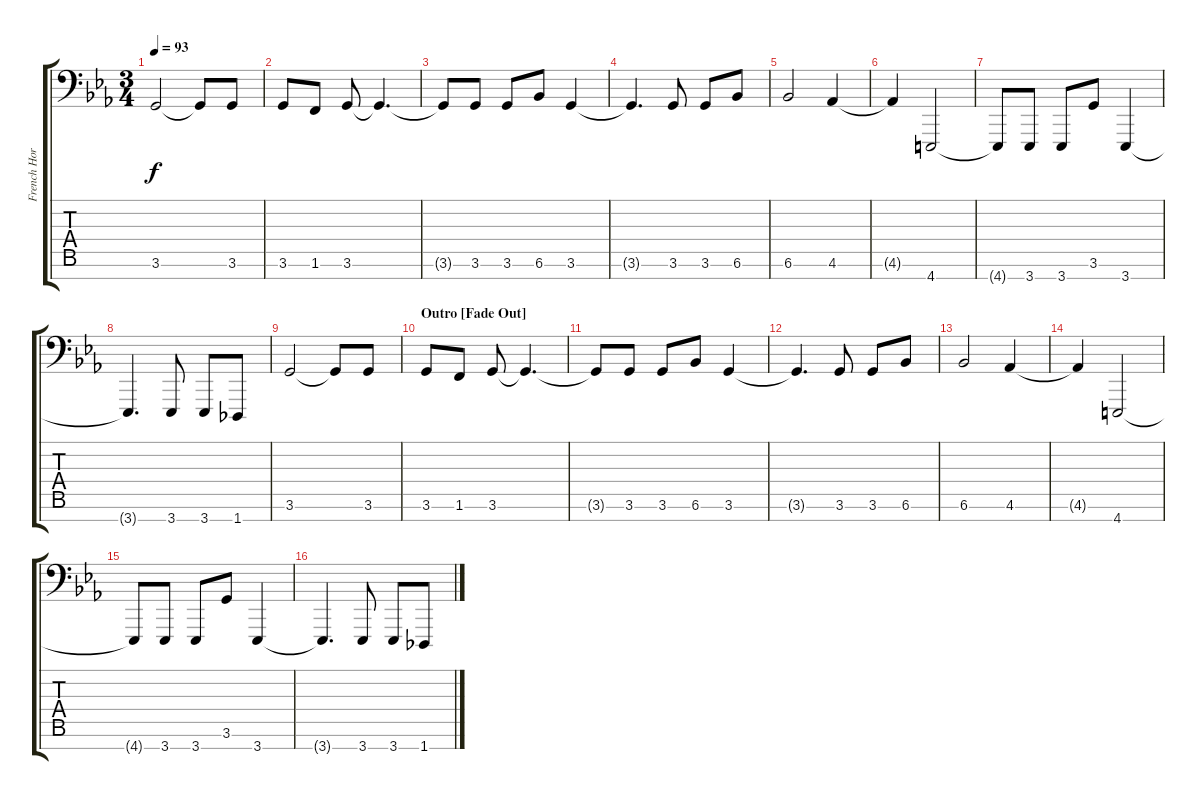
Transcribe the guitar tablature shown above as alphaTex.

\track ("French Horn 1" "French Hor") {instrument frenchhorn}
\staff {score tabs}
\tuning (E4 B3 G3 D3 A2 E2 C-1) {hide}
\ts (3 4)
\tempo 93
\clef f4
\ks cminor
3.6.2{dy f} 3.6{t}.8 3.6.8 |
3.6.8 1.6.8 3.6.8 3.6{t}.4{d} |
3.6{t}.8 3.6.8 3.6.8 6.6.8 3.6.4 |
3.6{t}.4{d} 3.6.8 3.6.8 6.6.8 |
6.6.2 4.6.4 |
4.6{t}.4 4.7.2 |
4.7{t}.8 3.7.8 3.7.8 3.6.8 3.7.4 |
3.7{t}.4{d} 3.7.8 3.7.8 1.7.8 |
3.6.2 3.6{t}.8 3.6.8 |
\section ("" "Outro [Fade Out]")
3.6.8 1.6.8 3.6.8 3.6{t}.4{d} |
3.6{t}.8 3.6.8 3.6.8 6.6.8 3.6.4 |
3.6{t}.4{d} 3.6.8 3.6.8 6.6.8 |
6.6.2 4.6.4 |
4.6{t}.4 4.7.2 |
4.7{t}.8 3.7.8 3.7.8 3.6.8 3.7.4 |
3.7{t}.4{d} 3.7.8 3.7.8 1.7.8
